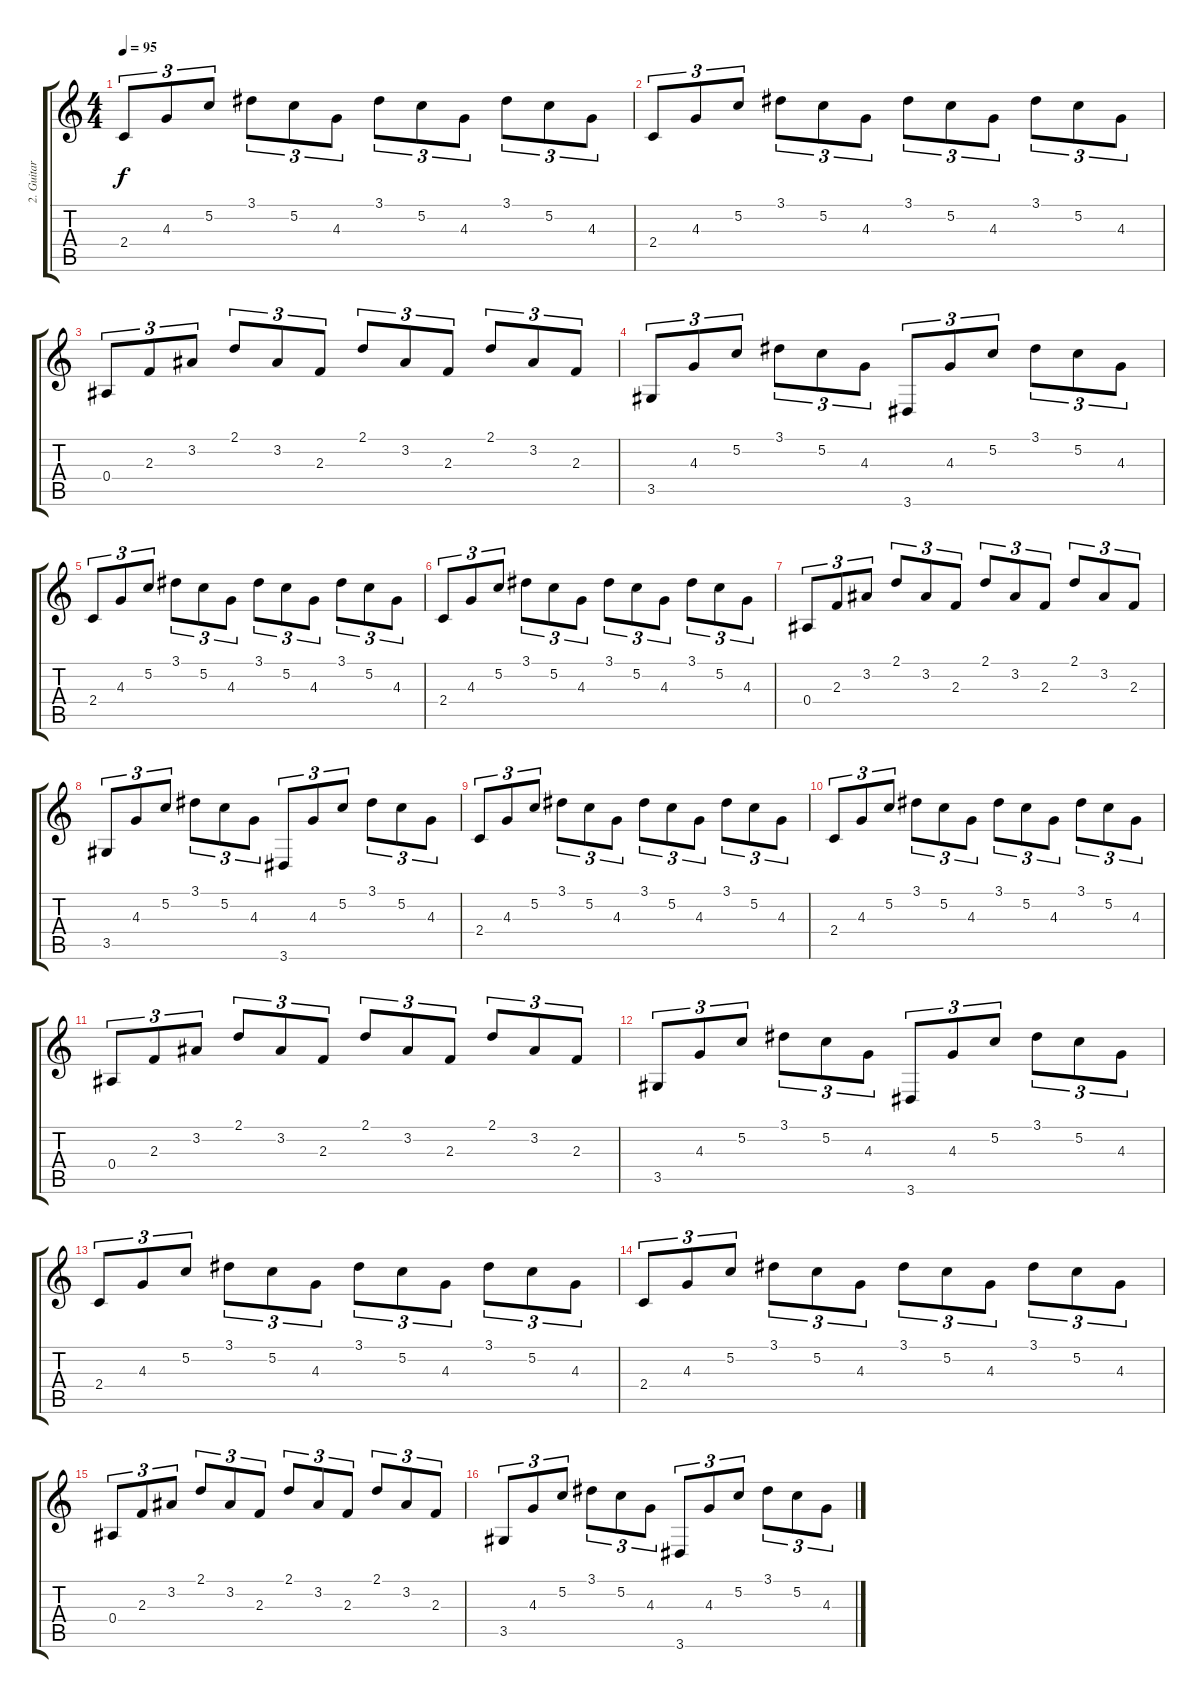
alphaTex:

\track ("2. Guitar" "2. Guitar") {instrument electricguitarclean}
\staff {score tabs}
\tuning (C4 G3 Eb3 Bb2 F2 C2) {hide}
\ts (4 4)
\tempo 95
\clef g2
\ks c
2.4.8{tu (3 2) dy f} 4.3.8{tu (3 2)} 5.2.8{tu (3 2)} 3.1.8{tu (3 2)} 5.2.8{tu (3 2)} 4.3.8{tu (3 2)} 3.1.8{tu (3 2)} 5.2.8{tu (3 2)} 4.3.8{tu (3 2)} 3.1.8{tu (3 2)} 5.2.8{tu (3 2)} 4.3.8{tu (3 2)} |
2.4.8{tu (3 2)} 4.3.8{tu (3 2)} 5.2.8{tu (3 2)} 3.1.8{tu (3 2)} 5.2.8{tu (3 2)} 4.3.8{tu (3 2)} 3.1.8{tu (3 2)} 5.2.8{tu (3 2)} 4.3.8{tu (3 2)} 3.1.8{tu (3 2)} 5.2.8{tu (3 2)} 4.3.8{tu (3 2)} |
0.4.8{tu (3 2)} 2.3.8{tu (3 2)} 3.2.8{tu (3 2)} 2.1.8{tu (3 2)} 3.2.8{tu (3 2)} 2.3.8{tu (3 2)} 2.1.8{tu (3 2)} 3.2.8{tu (3 2)} 2.3.8{tu (3 2)} 2.1.8{tu (3 2)} 3.2.8{tu (3 2)} 2.3.8{tu (3 2)} |
3.5.8{tu (3 2)} 4.3.8{tu (3 2)} 5.2.8{tu (3 2)} 3.1.8{tu (3 2)} 5.2.8{tu (3 2)} 4.3.8{tu (3 2)} 3.6.8{tu (3 2)} 4.3.8{tu (3 2)} 5.2.8{tu (3 2)} 3.1.8{tu (3 2)} 5.2.8{tu (3 2)} 4.3.8{tu (3 2)} |
2.4.8{tu (3 2)} 4.3.8{tu (3 2)} 5.2.8{tu (3 2)} 3.1.8{tu (3 2)} 5.2.8{tu (3 2)} 4.3.8{tu (3 2)} 3.1.8{tu (3 2)} 5.2.8{tu (3 2)} 4.3.8{tu (3 2)} 3.1.8{tu (3 2)} 5.2.8{tu (3 2)} 4.3.8{tu (3 2)} |
2.4.8{tu (3 2)} 4.3.8{tu (3 2)} 5.2.8{tu (3 2)} 3.1.8{tu (3 2)} 5.2.8{tu (3 2)} 4.3.8{tu (3 2)} 3.1.8{tu (3 2)} 5.2.8{tu (3 2)} 4.3.8{tu (3 2)} 3.1.8{tu (3 2)} 5.2.8{tu (3 2)} 4.3.8{tu (3 2)} |
0.4.8{tu (3 2)} 2.3.8{tu (3 2)} 3.2.8{tu (3 2)} 2.1.8{tu (3 2)} 3.2.8{tu (3 2)} 2.3.8{tu (3 2)} 2.1.8{tu (3 2)} 3.2.8{tu (3 2)} 2.3.8{tu (3 2)} 2.1.8{tu (3 2)} 3.2.8{tu (3 2)} 2.3.8{tu (3 2)} |
3.5.8{tu (3 2)} 4.3.8{tu (3 2)} 5.2.8{tu (3 2)} 3.1.8{tu (3 2)} 5.2.8{tu (3 2)} 4.3.8{tu (3 2)} 3.6.8{tu (3 2)} 4.3.8{tu (3 2)} 5.2.8{tu (3 2)} 3.1.8{tu (3 2)} 5.2.8{tu (3 2)} 4.3.8{tu (3 2)} |
2.4.8{tu (3 2)} 4.3.8{tu (3 2)} 5.2.8{tu (3 2)} 3.1.8{tu (3 2)} 5.2.8{tu (3 2)} 4.3.8{tu (3 2)} 3.1.8{tu (3 2)} 5.2.8{tu (3 2)} 4.3.8{tu (3 2)} 3.1.8{tu (3 2)} 5.2.8{tu (3 2)} 4.3.8{tu (3 2)} |
2.4.8{tu (3 2)} 4.3.8{tu (3 2)} 5.2.8{tu (3 2)} 3.1.8{tu (3 2)} 5.2.8{tu (3 2)} 4.3.8{tu (3 2)} 3.1.8{tu (3 2)} 5.2.8{tu (3 2)} 4.3.8{tu (3 2)} 3.1.8{tu (3 2)} 5.2.8{tu (3 2)} 4.3.8{tu (3 2)} |
0.4.8{tu (3 2)} 2.3.8{tu (3 2)} 3.2.8{tu (3 2)} 2.1.8{tu (3 2)} 3.2.8{tu (3 2)} 2.3.8{tu (3 2)} 2.1.8{tu (3 2)} 3.2.8{tu (3 2)} 2.3.8{tu (3 2)} 2.1.8{tu (3 2)} 3.2.8{tu (3 2)} 2.3.8{tu (3 2)} |
3.5.8{tu (3 2)} 4.3.8{tu (3 2)} 5.2.8{tu (3 2)} 3.1.8{tu (3 2)} 5.2.8{tu (3 2)} 4.3.8{tu (3 2)} 3.6.8{tu (3 2)} 4.3.8{tu (3 2)} 5.2.8{tu (3 2)} 3.1.8{tu (3 2)} 5.2.8{tu (3 2)} 4.3.8{tu (3 2)} |
2.4.8{tu (3 2)} 4.3.8{tu (3 2)} 5.2.8{tu (3 2)} 3.1.8{tu (3 2)} 5.2.8{tu (3 2)} 4.3.8{tu (3 2)} 3.1.8{tu (3 2)} 5.2.8{tu (3 2)} 4.3.8{tu (3 2)} 3.1.8{tu (3 2)} 5.2.8{tu (3 2)} 4.3.8{tu (3 2)} |
2.4.8{tu (3 2)} 4.3.8{tu (3 2)} 5.2.8{tu (3 2)} 3.1.8{tu (3 2)} 5.2.8{tu (3 2)} 4.3.8{tu (3 2)} 3.1.8{tu (3 2)} 5.2.8{tu (3 2)} 4.3.8{tu (3 2)} 3.1.8{tu (3 2)} 5.2.8{tu (3 2)} 4.3.8{tu (3 2)} |
0.4.8{tu (3 2)} 2.3.8{tu (3 2)} 3.2.8{tu (3 2)} 2.1.8{tu (3 2)} 3.2.8{tu (3 2)} 2.3.8{tu (3 2)} 2.1.8{tu (3 2)} 3.2.8{tu (3 2)} 2.3.8{tu (3 2)} 2.1.8{tu (3 2)} 3.2.8{tu (3 2)} 2.3.8{tu (3 2)} |
3.5.8{tu (3 2)} 4.3.8{tu (3 2)} 5.2.8{tu (3 2)} 3.1.8{tu (3 2)} 5.2.8{tu (3 2)} 4.3.8{tu (3 2)} 3.6.8{tu (3 2)} 4.3.8{tu (3 2)} 5.2.8{tu (3 2)} 3.1.8{tu (3 2)} 5.2.8{tu (3 2)} 4.3.8{tu (3 2)}
